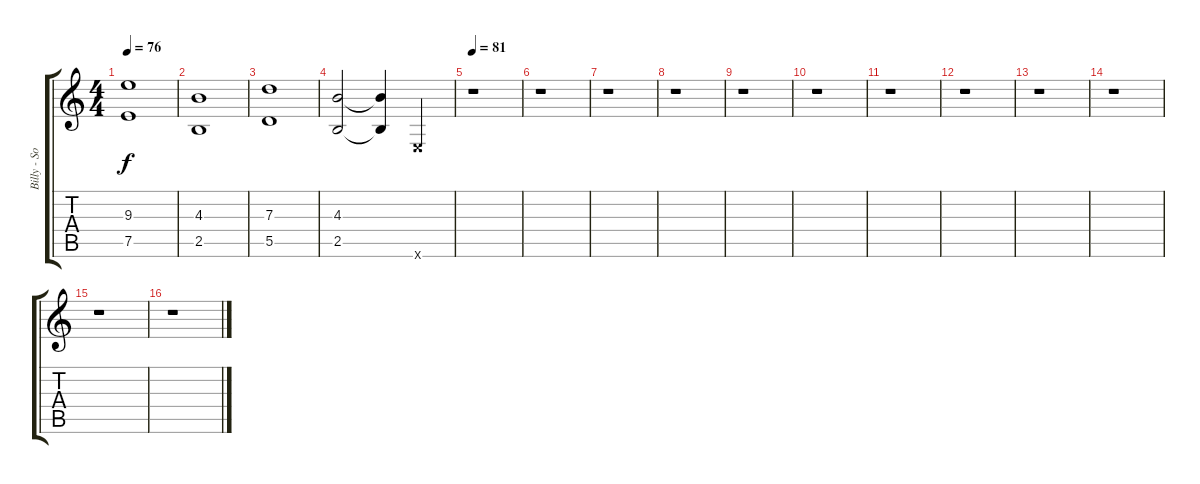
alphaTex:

\track ("Billy - Solos" "Billy - So") {instrument overdrivenguitar}
\staff {score tabs}
\tuning (E4 B3 G3 D3 A2 E2) {hide}
\ts (4 4)
\tempo 76
\clef g2
\ks c
(9.3 7.5).1{dy f} |
(4.3 2.5).1 |
(7.3 5.5).1 |
(4.3 2.5).2 (4.3{t} 2.5{t}).4 0.6{x}.4 |
\tempo 81
r.1 |
r.1 |
r.1 |
r.1 |
r.1 |
r.1 |
r.1 |
r.1 |
r.1 |
r.1 |
r.1 |
r.1
